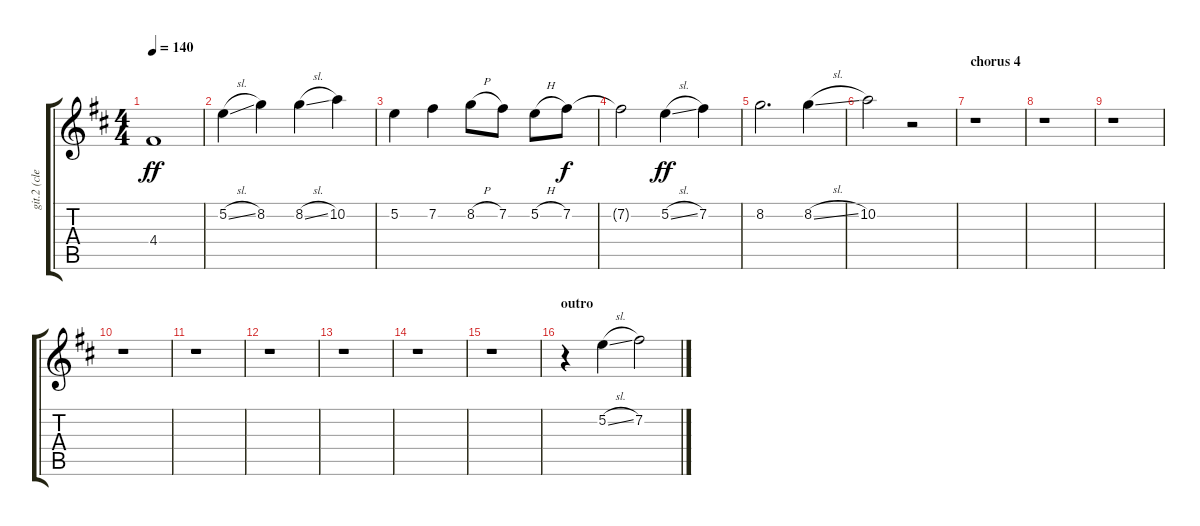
\track ("git.2 (clean)" "git.2 (cle") {instrument electricguitarjazz}
\staff {score tabs}
\tuning (E4 B3 G3 D3 A2 E2) {hide}
\ts (4 4)
\tempo 140
\clef g2
\ks d
4.4.1{dy ff} |
5.2{sl}.4 8.2.4 8.2{sl}.4 10.2.4 |
5.2.4 7.2.4 8.2{h}.8 7.2.8 5.2{h}.8 7.2.8{dy f} |
7.2{t}.2 5.2{sl}.4{dy ff} 7.2.4 |
8.2.2{d} 8.2{sl}.4 |
10.2.2 r.2 |
\section ("" "chorus 4")
r.1 |
r.1 |
r.1 |
r.1 |
r.1 |
r.1 |
r.1 |
r.1 |
r.1 |
\section ("" "outro")
r.4 5.2{sl}.4 7.2.2
